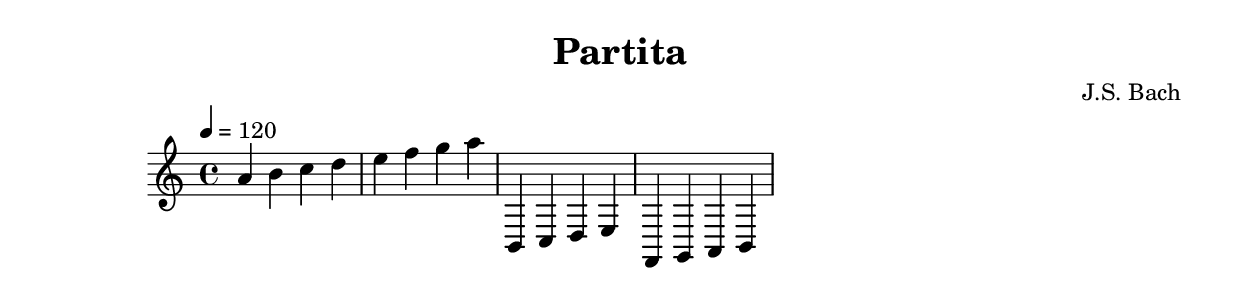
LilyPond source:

%{
-- Fichier lilypond réalisé par ruby2lily
-- https://github.com/PhilippePerret/ruby2lily.git

-- Ruby score:
	/Users/philippeperret/Sites/cgi-bin/lilypond/test/score/simple.rb
%}

\version "2.7.38"

% Informations score
\header {
	title = "Partita"
	composer = "J.S. Bach"
}



% Score
{\new Staff {
	\relative c'' {
		\clef "treble"
		\time 4/4
		\tempo 4 = 120	a4 b c d e f g a \relative c { b c d e f, g a b }
	}
}
}
